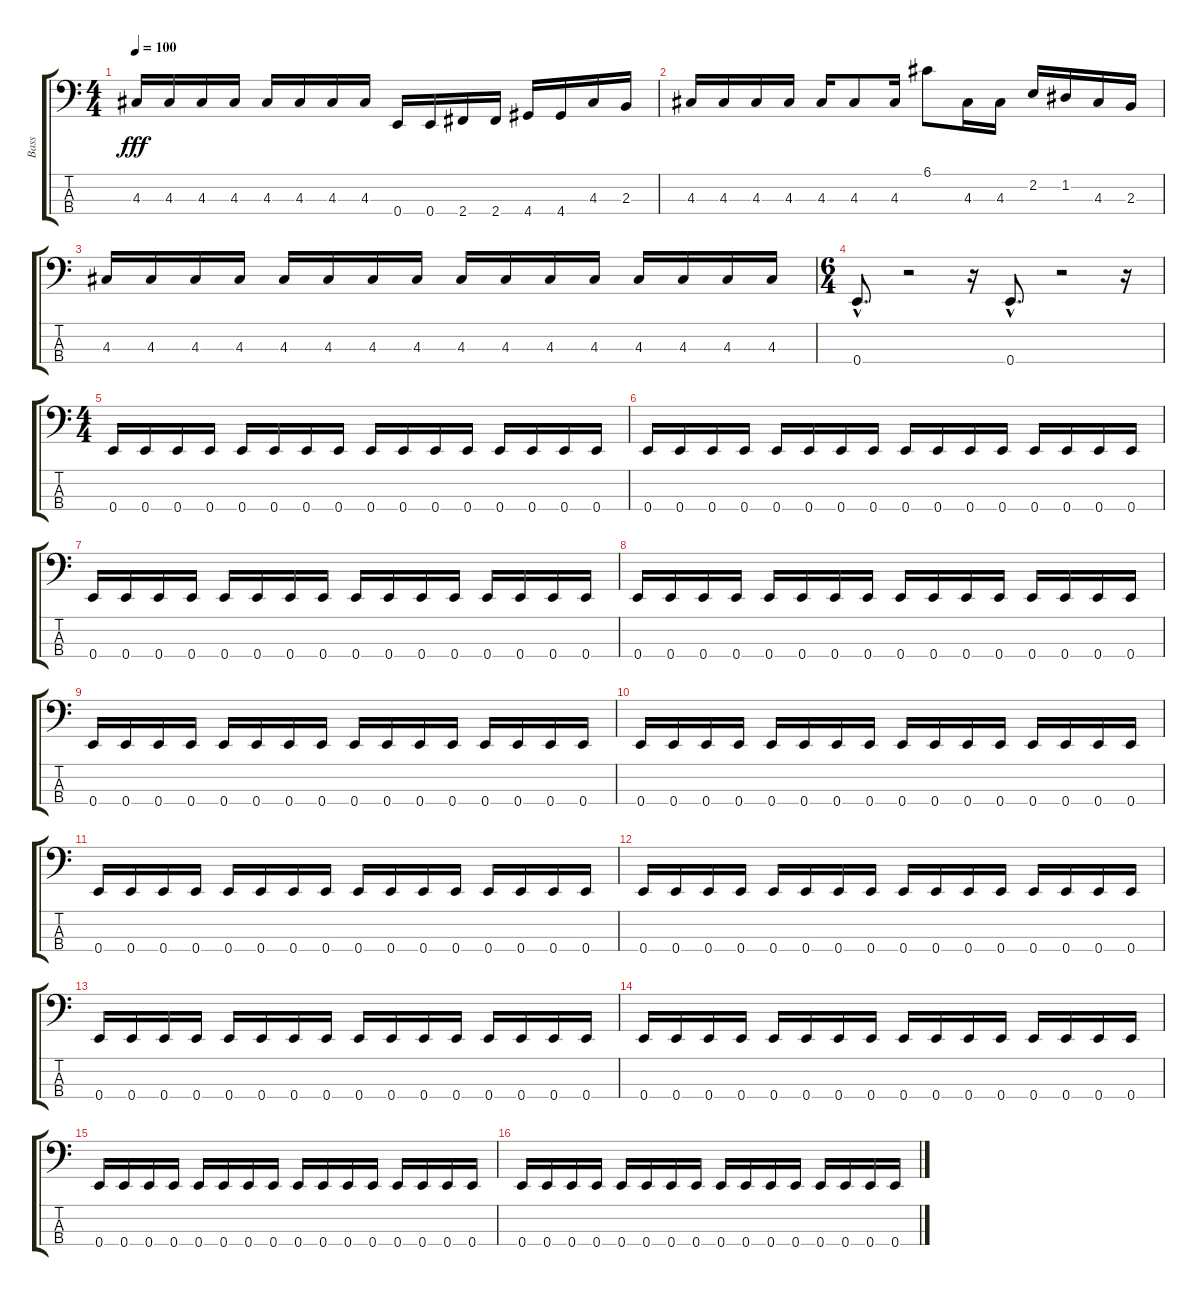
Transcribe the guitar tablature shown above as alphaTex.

\track ("Bass" "Bass") {instrument electricbassfinger}
\staff {score tabs}
\tuning (G2 D2 A1 E1) {hide}
\ts (4 4)
\tempo 100
\clef f4
\ks c
4.3.16{dy fff} 4.3.16 4.3.16 4.3.16 4.3.16 4.3.16 4.3.16 4.3.16 0.4.16 0.4.16 2.4.16 2.4.16 4.4.16 4.4.16 4.3.16 2.3.16 |
4.3.16 4.3.16 4.3.16 4.3.16 4.3.16 4.3.8 4.3.16 6.1.8 4.3.16 4.3.16 2.2.16 1.2.16 4.3.16 2.3.16 |
4.3.16 4.3.16 4.3.16 4.3.16 4.3.16 4.3.16 4.3.16 4.3.16 4.3.16 4.3.16 4.3.16 4.3.16 4.3.16 4.3.16 4.3.16 4.3.16 |
\ts (6 4)
0.4{hac}.8{d} r.2 r.16 0.4{hac}.8{d} r.2 r.16 |
\ts (4 4)
0.4.16 0.4.16 0.4.16 0.4.16 0.4.16 0.4.16 0.4.16 0.4.16 0.4.16 0.4.16 0.4.16 0.4.16 0.4.16 0.4.16 0.4.16 0.4.16 |
0.4.16 0.4.16 0.4.16 0.4.16 0.4.16 0.4.16 0.4.16 0.4.16 0.4.16 0.4.16 0.4.16 0.4.16 0.4.16 0.4.16 0.4.16 0.4.16 |
0.4.16 0.4.16 0.4.16 0.4.16 0.4.16 0.4.16 0.4.16 0.4.16 0.4.16 0.4.16 0.4.16 0.4.16 0.4.16 0.4.16 0.4.16 0.4.16 |
0.4.16 0.4.16 0.4.16 0.4.16 0.4.16 0.4.16 0.4.16 0.4.16 0.4.16 0.4.16 0.4.16 0.4.16 0.4.16 0.4.16 0.4.16 0.4.16 |
0.4.16 0.4.16 0.4.16 0.4.16 0.4.16 0.4.16 0.4.16 0.4.16 0.4.16 0.4.16 0.4.16 0.4.16 0.4.16 0.4.16 0.4.16 0.4.16 |
0.4.16 0.4.16 0.4.16 0.4.16 0.4.16 0.4.16 0.4.16 0.4.16 0.4.16 0.4.16 0.4.16 0.4.16 0.4.16 0.4.16 0.4.16 0.4.16 |
0.4.16 0.4.16 0.4.16 0.4.16 0.4.16 0.4.16 0.4.16 0.4.16 0.4.16 0.4.16 0.4.16 0.4.16 0.4.16 0.4.16 0.4.16 0.4.16 |
0.4.16 0.4.16 0.4.16 0.4.16 0.4.16 0.4.16 0.4.16 0.4.16 0.4.16 0.4.16 0.4.16 0.4.16 0.4.16 0.4.16 0.4.16 0.4.16 |
0.4.16 0.4.16 0.4.16 0.4.16 0.4.16 0.4.16 0.4.16 0.4.16 0.4.16 0.4.16 0.4.16 0.4.16 0.4.16 0.4.16 0.4.16 0.4.16 |
0.4.16 0.4.16 0.4.16 0.4.16 0.4.16 0.4.16 0.4.16 0.4.16 0.4.16 0.4.16 0.4.16 0.4.16 0.4.16 0.4.16 0.4.16 0.4.16 |
0.4.16 0.4.16 0.4.16 0.4.16 0.4.16 0.4.16 0.4.16 0.4.16 0.4.16 0.4.16 0.4.16 0.4.16 0.4.16 0.4.16 0.4.16 0.4.16 |
0.4.16 0.4.16 0.4.16 0.4.16 0.4.16 0.4.16 0.4.16 0.4.16 0.4.16 0.4.16 0.4.16 0.4.16 0.4.16 0.4.16 0.4.16 0.4.16
